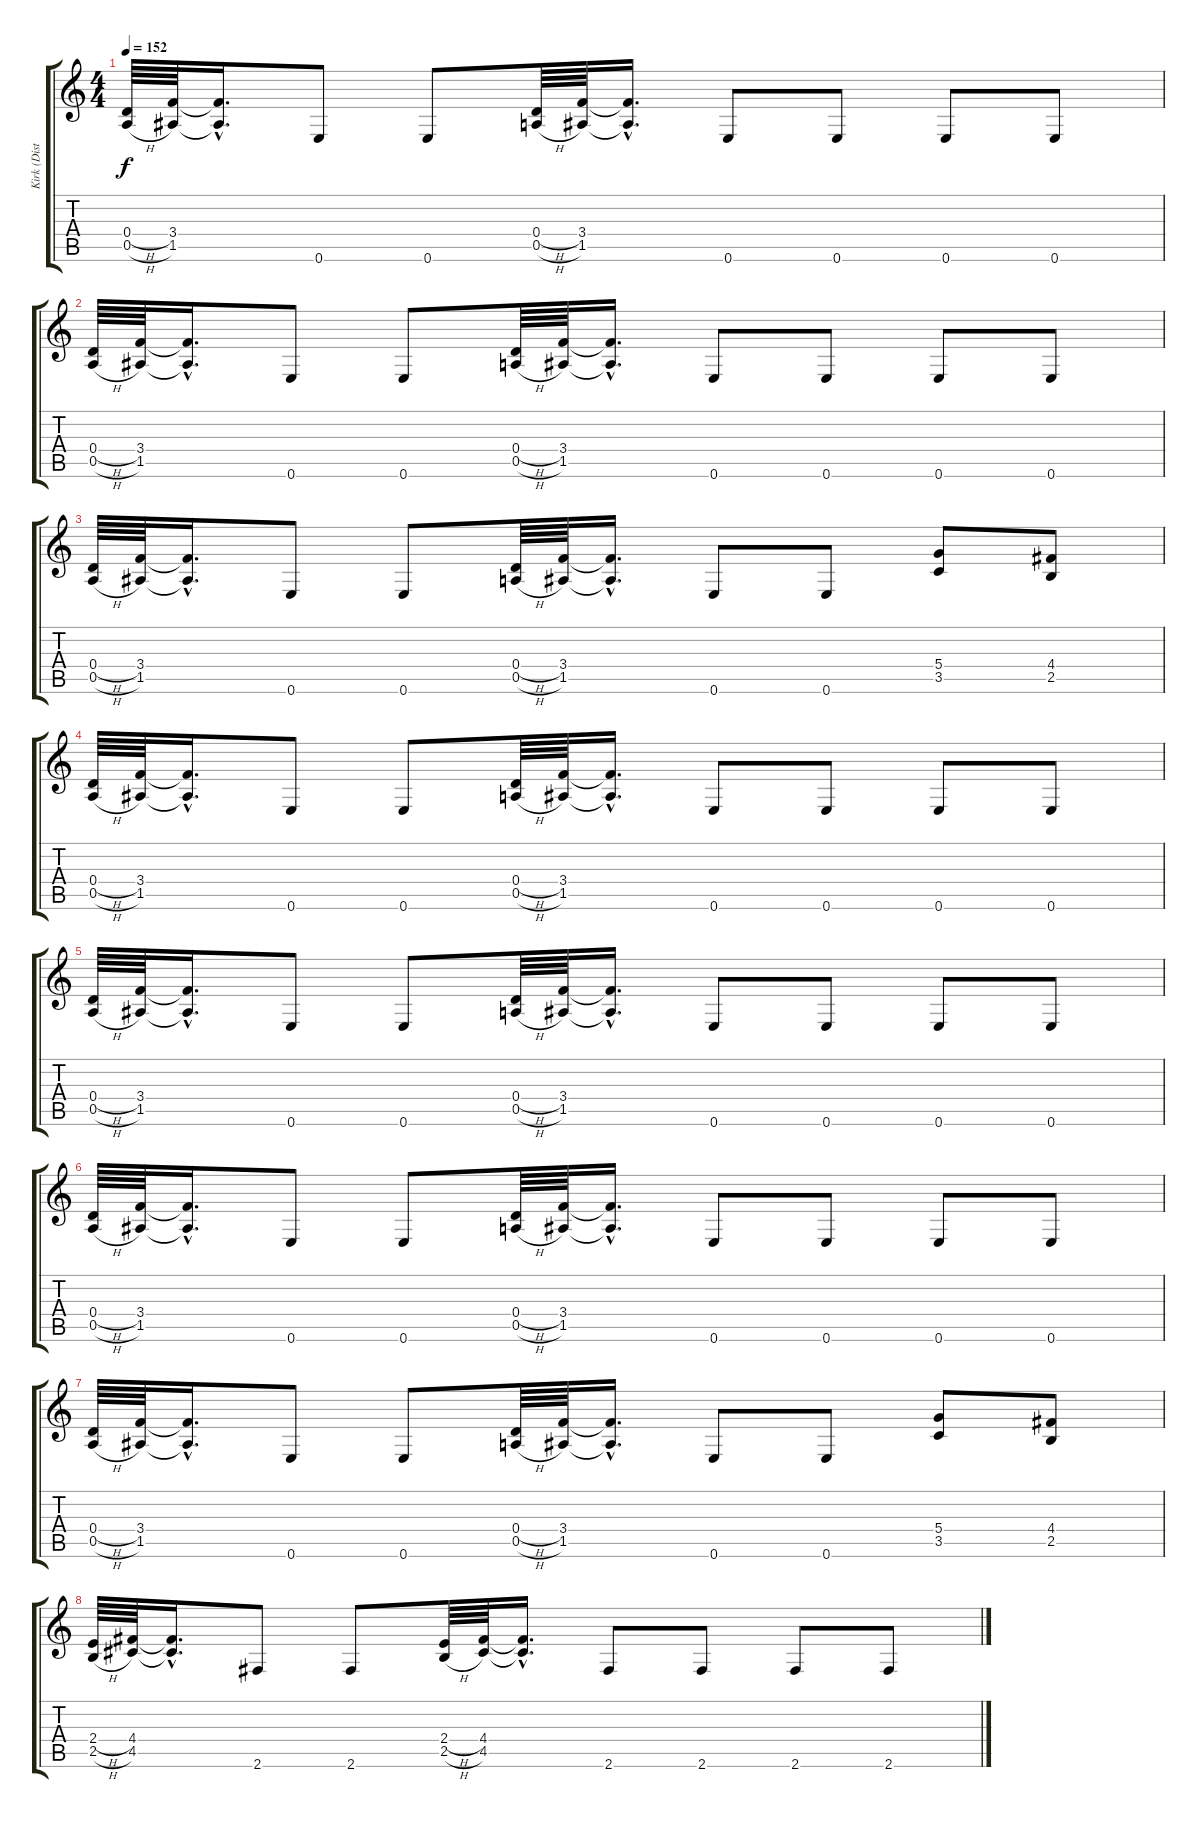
\track ("Kirk (Disto Gtr)" "Kirk (Dist") {instrument distortionguitar}
\staff {score tabs}
\tuning (E4 B3 G3 D3 A2 E2) {hide}
\ts (4 4)
\tempo 152
\clef g2
\ks c
(0.4{h} 0.5{h}).64{dy f} (3.4 1.5).64 (3.4{hac t} 1.5{hac t}).16{d} 0.6.8 0.6.8 (0.4{h} 0.5{h}).64 (3.4 1.5).64 (3.4{hac t} 1.5{hac t}).16{d} 0.6.8 0.6.8 0.6.8 0.6.8 |
(0.4{h} 0.5{h}).64 (3.4 1.5).64 (3.4{hac t} 1.5{hac t}).16{d} 0.6.8 0.6.8 (0.4{h} 0.5{h}).64 (3.4 1.5).64 (3.4{hac t} 1.5{hac t}).16{d} 0.6.8 0.6.8 0.6.8 0.6.8 |
(0.4{h} 0.5{h}).64 (3.4 1.5).64 (3.4{hac t} 1.5{hac t}).16{d} 0.6.8 0.6.8 (0.4{h} 0.5{h}).64 (3.4 1.5).64 (3.4{hac t} 1.5{hac t}).16{d} 0.6.8 0.6.8 (5.4 3.5).8 (4.4 2.5).8 |
(0.4{h} 0.5{h}).64 (3.4 1.5).64 (3.4{hac t} 1.5{hac t}).16{d} 0.6.8 0.6.8 (0.4{h} 0.5{h}).64 (3.4 1.5).64 (3.4{hac t} 1.5{hac t}).16{d} 0.6.8 0.6.8 0.6.8 0.6.8 |
(0.4{h} 0.5{h}).64 (3.4 1.5).64 (3.4{hac t} 1.5{hac t}).16{d} 0.6.8 0.6.8 (0.4{h} 0.5{h}).64 (3.4 1.5).64 (3.4{hac t} 1.5{hac t}).16{d} 0.6.8 0.6.8 0.6.8 0.6.8 |
(0.4{h} 0.5{h}).64 (3.4 1.5).64 (3.4{hac t} 1.5{hac t}).16{d} 0.6.8 0.6.8 (0.4{h} 0.5{h}).64 (3.4 1.5).64 (3.4{hac t} 1.5{hac t}).16{d} 0.6.8 0.6.8 0.6.8 0.6.8 |
(0.4{h} 0.5{h}).64 (3.4 1.5).64 (3.4{hac t} 1.5{hac t}).16{d} 0.6.8 0.6.8 (0.4{h} 0.5{h}).64 (3.4 1.5).64 (3.4{hac t} 1.5{hac t}).16{d} 0.6.8 0.6.8 (5.4 3.5).8 (4.4 2.5).8 |
(2.4{h} 2.5{h}).64 (4.4 4.5).64 (4.4{hac t} 4.5{hac t}).16{d} 2.6.8 2.6.8 (2.4{h} 2.5{h}).64 (4.4 4.5).64 (4.4{hac t} 4.5{hac t}).16{d} 2.6.8 2.6.8 2.6.8 2.6.8
